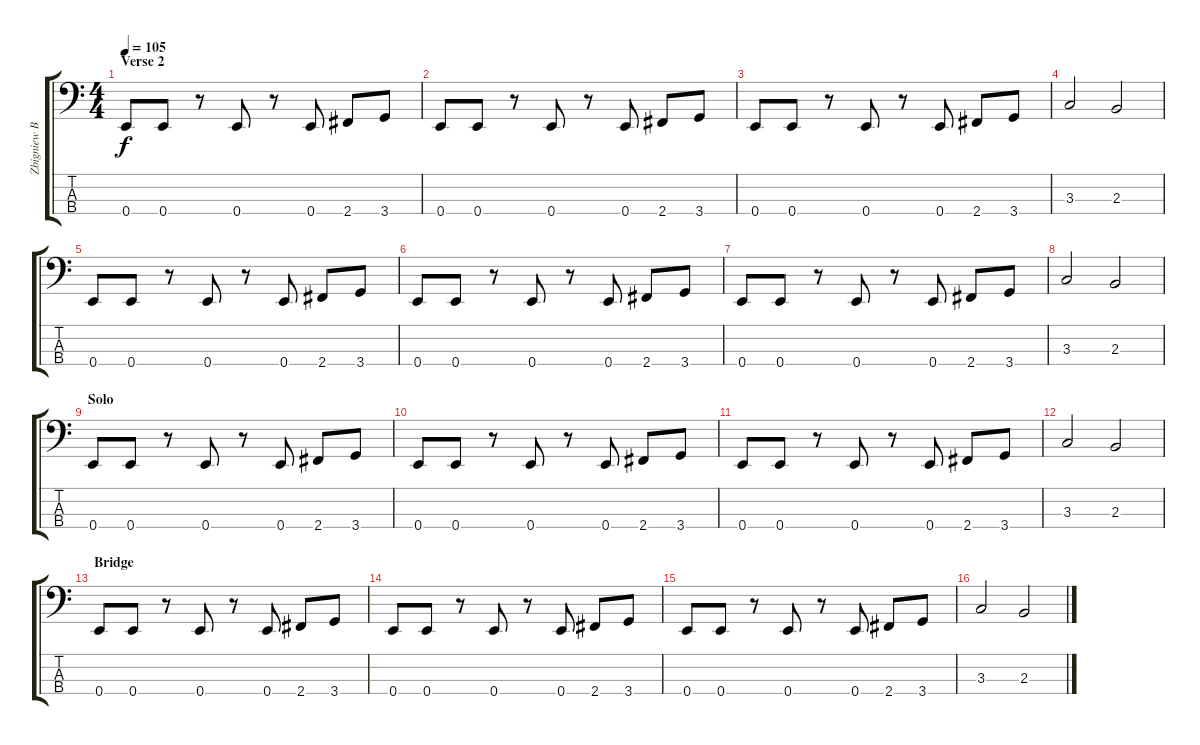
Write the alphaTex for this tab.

\track ("Zbigniew Bizoń (bass)" "Zbigniew B") {instrument electricbassfinger}
\staff {score tabs}
\tuning (G2 D2 A1 E1) {hide}
\ts (4 4)
\section ("" "Verse 2")
\tempo 105
\clef f4
\ks c
0.4.8{dy f} 0.4.8 r.8 0.4.8 r.8 0.4.8 2.4.8 3.4.8 |
0.4.8 0.4.8 r.8 0.4.8 r.8 0.4.8 2.4.8 3.4.8 |
0.4.8 0.4.8 r.8 0.4.8 r.8 0.4.8 2.4.8 3.4.8 |
3.3.2 2.3.2 |
0.4.8 0.4.8 r.8 0.4.8 r.8 0.4.8 2.4.8 3.4.8 |
0.4.8 0.4.8 r.8 0.4.8 r.8 0.4.8 2.4.8 3.4.8 |
0.4.8 0.4.8 r.8 0.4.8 r.8 0.4.8 2.4.8 3.4.8 |
3.3.2 2.3.2 |
\section ("" "Solo")
0.4.8 0.4.8 r.8 0.4.8 r.8 0.4.8 2.4.8 3.4.8 |
0.4.8 0.4.8 r.8 0.4.8 r.8 0.4.8 2.4.8 3.4.8 |
0.4.8 0.4.8 r.8 0.4.8 r.8 0.4.8 2.4.8 3.4.8 |
3.3.2 2.3.2 |
\section ("" "Bridge")
0.4.8 0.4.8 r.8 0.4.8 r.8 0.4.8 2.4.8 3.4.8 |
0.4.8 0.4.8 r.8 0.4.8 r.8 0.4.8 2.4.8 3.4.8 |
0.4.8 0.4.8 r.8 0.4.8 r.8 0.4.8 2.4.8 3.4.8 |
3.3.2 2.3.2
